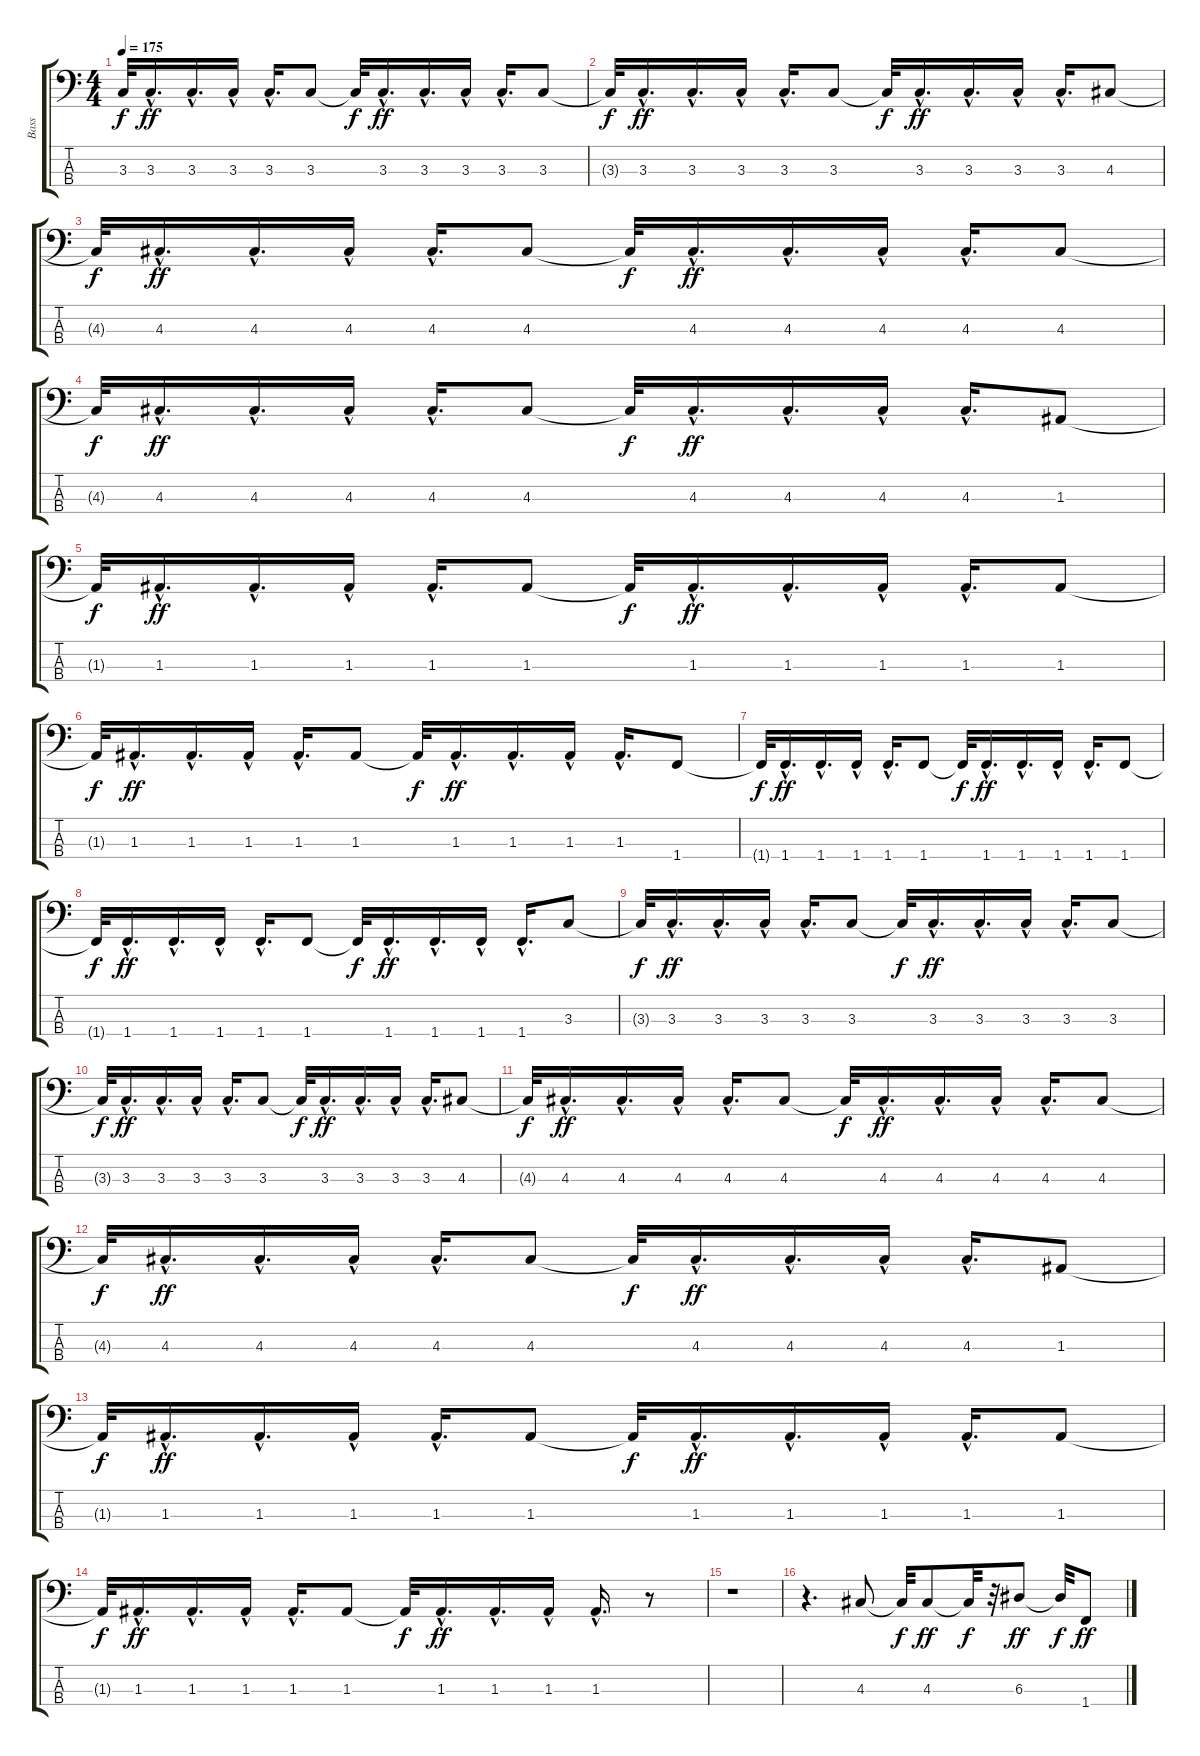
\track ("Bass" "Bass") {instrument electricbasspick}
\staff {score tabs}
\tuning (G2 D2 A1 E1) {hide}
\ts (4 4)
\tempo 175
\clef f4
\ks c
3.3{t}.32{dy f} 3.3{hac}.16{d dy ff} 3.3{hac}.16{d} 3.3{hac}.16 3.3{hac}.16{d} 3.3.8 3.3{t}.32{dy f} 3.3{hac}.16{d dy ff} 3.3{hac}.16{d} 3.3{hac}.16 3.3{hac}.16{d} 3.3.8 |
3.3{t}.32{dy f} 3.3{hac}.16{d dy ff} 3.3{hac}.16{d} 3.3{hac}.16 3.3{hac}.16{d} 3.3.8 3.3{t}.32{dy f} 3.3{hac}.16{d dy ff} 3.3{hac}.16{d} 3.3{hac}.16 3.3{hac}.16{d} 4.3.8 |
4.3{t}.32{dy f} 4.3{hac}.16{d dy ff} 4.3{hac}.16{d} 4.3{hac}.16 4.3{hac}.16{d} 4.3.8 4.3{t}.32{dy f} 4.3{hac}.16{d dy ff} 4.3{hac}.16{d} 4.3{hac}.16 4.3{hac}.16{d} 4.3.8 |
4.3{t}.32{dy f} 4.3{hac}.16{d dy ff} 4.3{hac}.16{d} 4.3{hac}.16 4.3{hac}.16{d} 4.3.8 4.3{t}.32{dy f} 4.3{hac}.16{d dy ff} 4.3{hac}.16{d} 4.3{hac}.16 4.3{hac}.16{d} 1.3.8 |
1.3{t}.32{dy f} 1.3{hac}.16{d dy ff} 1.3{hac}.16{d} 1.3{hac}.16 1.3{hac}.16{d} 1.3.8 1.3{t}.32{dy f} 1.3{hac}.16{d dy ff} 1.3{hac}.16{d} 1.3{hac}.16 1.3{hac}.16{d} 1.3.8 |
1.3{t}.32{dy f} 1.3{hac}.16{d dy ff} 1.3{hac}.16{d} 1.3{hac}.16 1.3{hac}.16{d} 1.3.8 1.3{t}.32{dy f} 1.3{hac}.16{d dy ff} 1.3{hac}.16{d} 1.3{hac}.16 1.3{hac}.16{d} 1.4.8 |
1.4{t}.32{dy f} 1.4{hac}.16{d dy ff} 1.4{hac}.16{d} 1.4{hac}.16 1.4{hac}.16{d} 1.4.8 1.4{t}.32{dy f} 1.4{hac}.16{d dy ff} 1.4{hac}.16{d} 1.4{hac}.16 1.4{hac}.16{d} 1.4.8 |
1.4{t}.32{dy f} 1.4{hac}.16{d dy ff} 1.4{hac}.16{d} 1.4{hac}.16 1.4{hac}.16{d} 1.4.8 1.4{t}.32{dy f} 1.4{hac}.16{d dy ff} 1.4{hac}.16{d} 1.4{hac}.16 1.4{hac}.16{d} 3.3.8 |
3.3{t}.32{dy f} 3.3{hac}.16{d dy ff} 3.3{hac}.16{d} 3.3{hac}.16 3.3{hac}.16{d} 3.3.8 3.3{t}.32{dy f} 3.3{hac}.16{d dy ff} 3.3{hac}.16{d} 3.3{hac}.16 3.3{hac}.16{d} 3.3.8 |
3.3{t}.32{dy f} 3.3{hac}.16{d dy ff} 3.3{hac}.16{d} 3.3{hac}.16 3.3{hac}.16{d} 3.3.8 3.3{t}.32{dy f} 3.3{hac}.16{d dy ff} 3.3{hac}.16{d} 3.3{hac}.16 3.3{hac}.16{d} 4.3.8 |
4.3{t}.32{dy f} 4.3{hac}.16{d dy ff} 4.3{hac}.16{d} 4.3{hac}.16 4.3{hac}.16{d} 4.3.8 4.3{t}.32{dy f} 4.3{hac}.16{d dy ff} 4.3{hac}.16{d} 4.3{hac}.16 4.3{hac}.16{d} 4.3.8 |
4.3{t}.32{dy f} 4.3{hac}.16{d dy ff} 4.3{hac}.16{d} 4.3{hac}.16 4.3{hac}.16{d} 4.3.8 4.3{t}.32{dy f} 4.3{hac}.16{d dy ff} 4.3{hac}.16{d} 4.3{hac}.16 4.3{hac}.16{d} 1.3.8 |
1.3{t}.32{dy f} 1.3{hac}.16{d dy ff} 1.3{hac}.16{d} 1.3{hac}.16 1.3{hac}.16{d} 1.3.8 1.3{t}.32{dy f} 1.3{hac}.16{d dy ff} 1.3{hac}.16{d} 1.3{hac}.16 1.3{hac}.16{d} 1.3.8 |
1.3{t}.32{dy f} 1.3{hac}.16{d dy ff} 1.3{hac}.16{d} 1.3{hac}.16 1.3{hac}.16{d} 1.3.8 1.3{t}.32{dy f} 1.3{hac}.16{d dy ff} 1.3{hac}.16{d} 1.3{hac}.16 1.3{hac}.16{d} r.8 |
r.1 |
r.4{d} 4.3.8 4.3{t}.32{dy f} 4.3.8{dy ff} 4.3{t}.32{dy f} r.32 6.3.8{dy ff} 6.3{t}.32{dy f} 1.4.8{dy ff}
